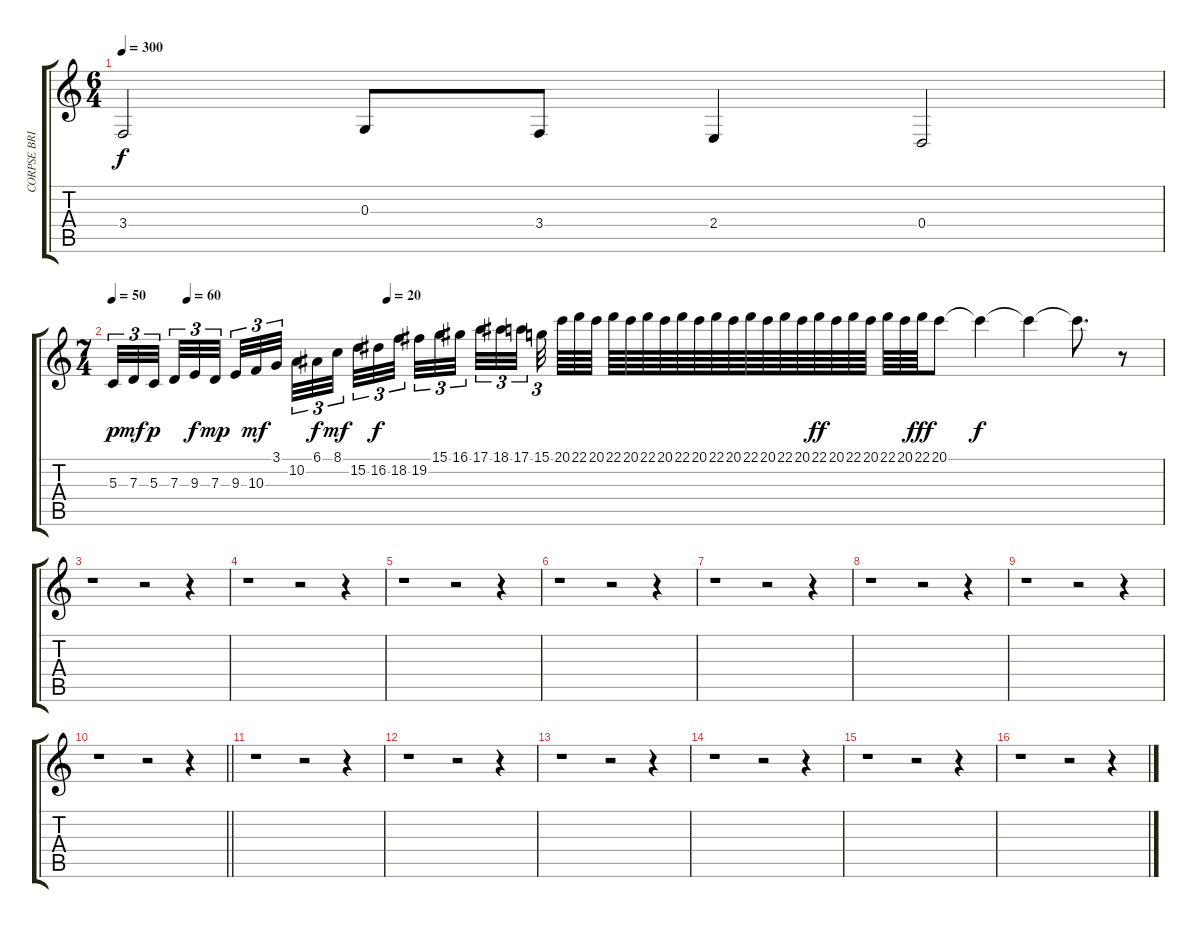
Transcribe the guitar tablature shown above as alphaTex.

\track ("CORPSE BRIDE" "CORPSE BRI") {instrument acousticgrandpiano}
\staff {score tabs}
\tuning (E4 B3 G3 D3 A2 E2) {hide}
\ts (6 4)
\tempo 300
\clef g2
\ks c
3.4.2{dy f} 0.3.8 3.4.8 2.4.4 0.4.2 |
\ts (7 4)
\tempo 50
\tempo (60 0.07142857142857142)
\tempo (20 0.2619047619047619)
5.3.32{tu (3 2) dy p} 7.3.32{tu (3 2) dy mf} 5.3.32{tu (3 2) dy p beam splitsecondary} 7.3.32{tu (3 2)} 9.3.32{tu (3 2) dy f} 7.3.32{tu (3 2) dy mp beam splitsecondary} 9.3.32{tu (3 2)} 10.3.32{tu (3 2) dy mf} 3.1.32{tu (3 2) beam splitsecondary} 10.2.32{tu (3 2)} 6.1.32{tu (3 2) dy f} 8.1.32{tu (3 2) dy mf} 15.2.32{tu (3 2)} 16.2.32{tu (3 2) dy f} 18.2.32{tu (3 2) beam splitsecondary} 19.2.32{tu (3 2)} 15.1.32{tu (3 2)} 16.1.32{tu (3 2) beam splitsecondary} 17.1.32{tu (3 2)} 18.1.32{tu (3 2)} 17.1.32{tu (3 2) beam splitsecondary} 15.1.32{tu (3 2) beam splitsecondary} 20.1.64 22.1.64 20.1.64 22.1.64 20.1.64 22.1.64 20.1.64 22.1.64 20.1.64 22.1.64 20.1.64 22.1.64 20.1.64 22.1.64 20.1.64 22.1.64{dy ff} 20.1.64 22.1.64 20.1.64 22.1.64 20.1.64 22.1.64{dy fff} 20.1.8 20.1{t}.4{dy f} 20.1{t}.4 20.1{t}.8{d} r.8 |
r.1 r.2 r.4 |
r.1 r.2 r.4 |
r.1 r.2 r.4 |
r.1 r.2 r.4 |
r.1 r.2 r.4 |
r.1 r.2 r.4 |
r.1 r.2 r.4 |
\barLineRight lightlight
r.1 r.2 r.4 |
r.1 r.2 r.4 |
r.1 r.2 r.4 |
r.1 r.2 r.4 |
r.1 r.2 r.4 |
r.1 r.2 r.4 |
r.1 r.2 r.4
